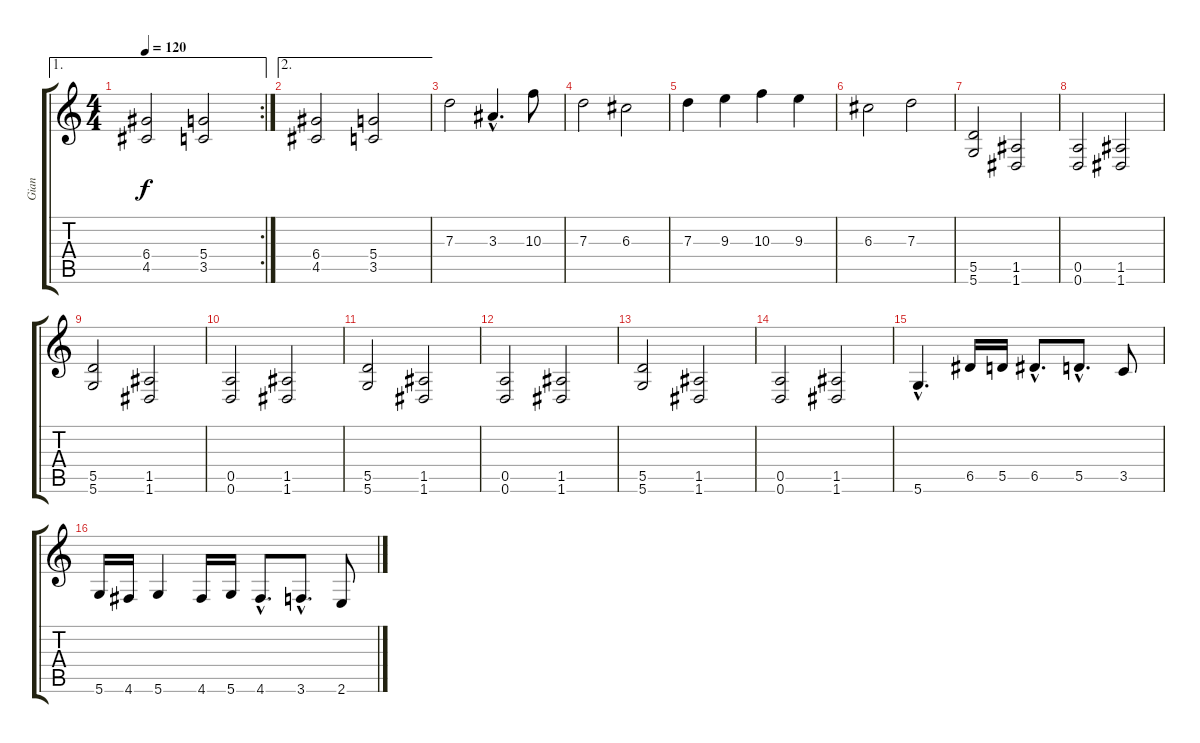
\track ("Gian" "Gian") {instrument overdrivenguitar}
\staff {score tabs}
\tuning (E4 B3 G3 D3 A2 D2) {hide}
\ae 1
\rc 2
\ts (4 4)
\tempo 120
\clef g2
\ks c
(6.4 4.5).2{dy f} (5.4 3.5).2 |
\ae 2
(6.4 4.5).2 (5.4 3.5).2 |
7.3.2{instrument pad4choir} 3.3{hac}.4{d} 10.3.8 |
7.3.2 6.3.2 |
7.3.4 9.3.4 10.3.4 9.3.4 |
6.3.2 7.3.2 |
(5.5 5.6).2{instrument overdrivenguitar} (1.5 1.6).2 |
(0.5 0.6).2 (1.5 1.6).2 |
(5.5 5.6).2 (1.5 1.6).2 |
(0.5 0.6).2 (1.5 1.6).2 |
(5.5 5.6).2 (1.5 1.6).2 |
(0.5 0.6).2 (1.5 1.6).2 |
(5.5 5.6).2 (1.5 1.6).2 |
(0.5 0.6).2 (1.5 1.6).2 |
5.6{hac}.4{d} 6.5.16 5.5.16 6.5{hac}.8{d} 5.5{hac}.8{d} 3.5.8 |
5.6.16 4.6.16 5.6.4 4.6.16 5.6.16 4.6{hac}.8{d} 3.6{hac}.8{d} 2.6.8
